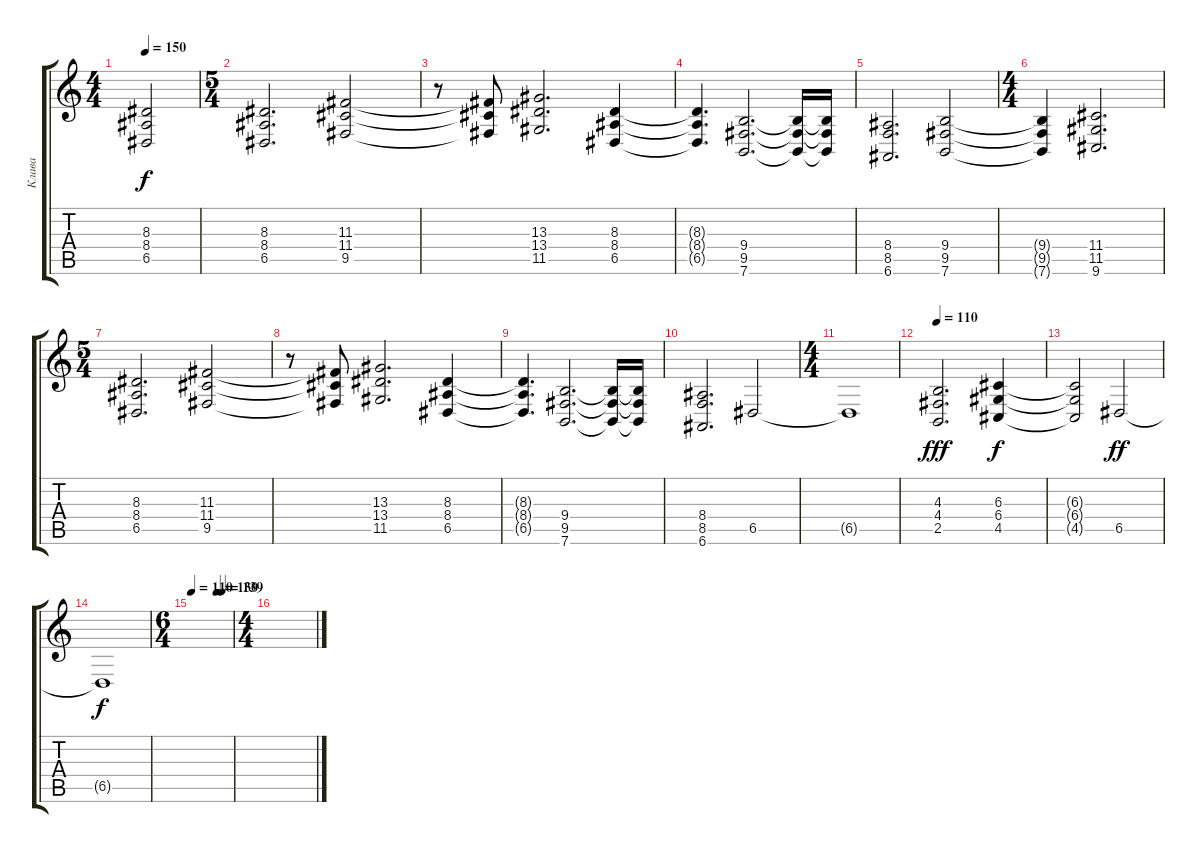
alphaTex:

\track ("Клава" "Клава") {instrument stringensemble2}
\staff {score tabs}
\tuning (E4 B3 G3 D3 A2 E2) {hide}
\ts (4 4)
\tempo 150
\clef g2
\ks c
(8.3{t} 8.4{t} 6.5{t}).2{dy f} |
\ts (5 4)
(8.3 8.4 6.5).2{d} (11.3 11.4 9.5).2 |
r.8 (11.3{t} 11.4{t} 9.5{t}).8 (13.3 13.4 11.5).2{d} (8.3 8.4 6.5).4 |
(8.3{t} 8.4{t} 6.5{t}).4{d} (9.4 9.5 7.6).2{d} (9.4{t} 9.5{t} 7.6{t}).16 (9.4{t} 9.5{t} 7.6{t}).16 |
(8.4 8.5 6.6).2{d} (9.4 9.5 7.6).2 |
\ts (4 4)
(9.4{t} 9.5{t} 7.6{t}).4 (11.4 11.5 9.6).2{d} |
\ts (5 4)
(8.3 8.4 6.5).2{d} (11.3 11.4 9.5).2 |
r.8 (11.3{t} 11.4{t} 9.5{t}).8 (13.3 13.4 11.5).2{d} (8.3 8.4 6.5).4 |
(8.3{t} 8.4{t} 6.5{t}).4{d} (9.4 9.5 7.6).2{d} (9.4{t} 9.5{t} 7.6{t}).16 (9.4{t} 9.5{t} 7.6{t}).16 |
(8.4 8.5 6.6).2{d} 6.5.2 |
\ts (4 4)
6.5{t}.1 |
\tempo 110
(4.3 4.4 2.5).2{d dy fff} (6.3 6.4 4.5).4{dy f} |
(6.3{t} 6.4{t} 4.5{t}).2 6.5.2{dy ff} |
6.5{t}.1{dy f} |
\ts (6 4)
\tempo 110
\tempo (130 0.625)
\tempo (139 0.75)
|
\ts (4 4)
